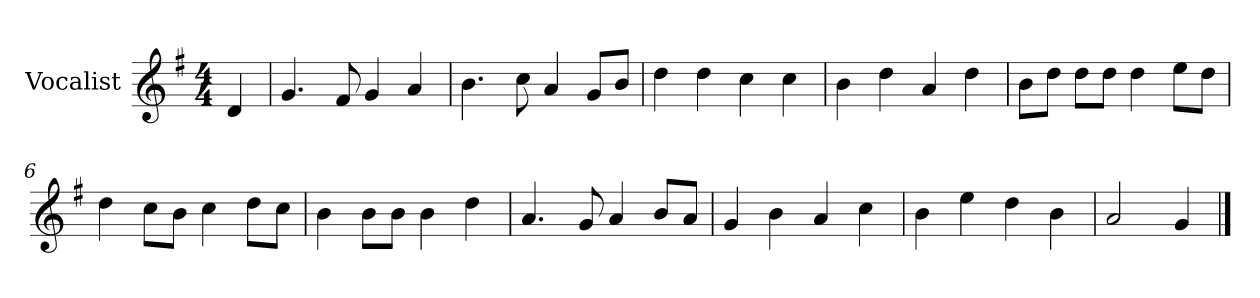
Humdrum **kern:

**kern
*part1
*staff1
*I"Vocalist
*k[f#]
*G:
*M4/4
=
4d
=1
4.g
8f#
4g
4a
=2
4.b
8cc
4a
8gL
8bJ
=3
4dd
4dd
4cc
4cc
=4
4b
4dd
4a
4dd
=5
8bL
8ddJ
8ddL
8ddJ
4dd
8eeL
8ddJ
=6
4dd
8ccL
8bJ
4cc
8ddL
8ccJ
=7
4b
8bL
8bJ
4b
4dd
=8
4.a
8g
4a
8bL
8aJ
=9
4g
4b
4a
4cc
=10
4b
4ee
4dd
4b
=11
2a
4g
==
*-
